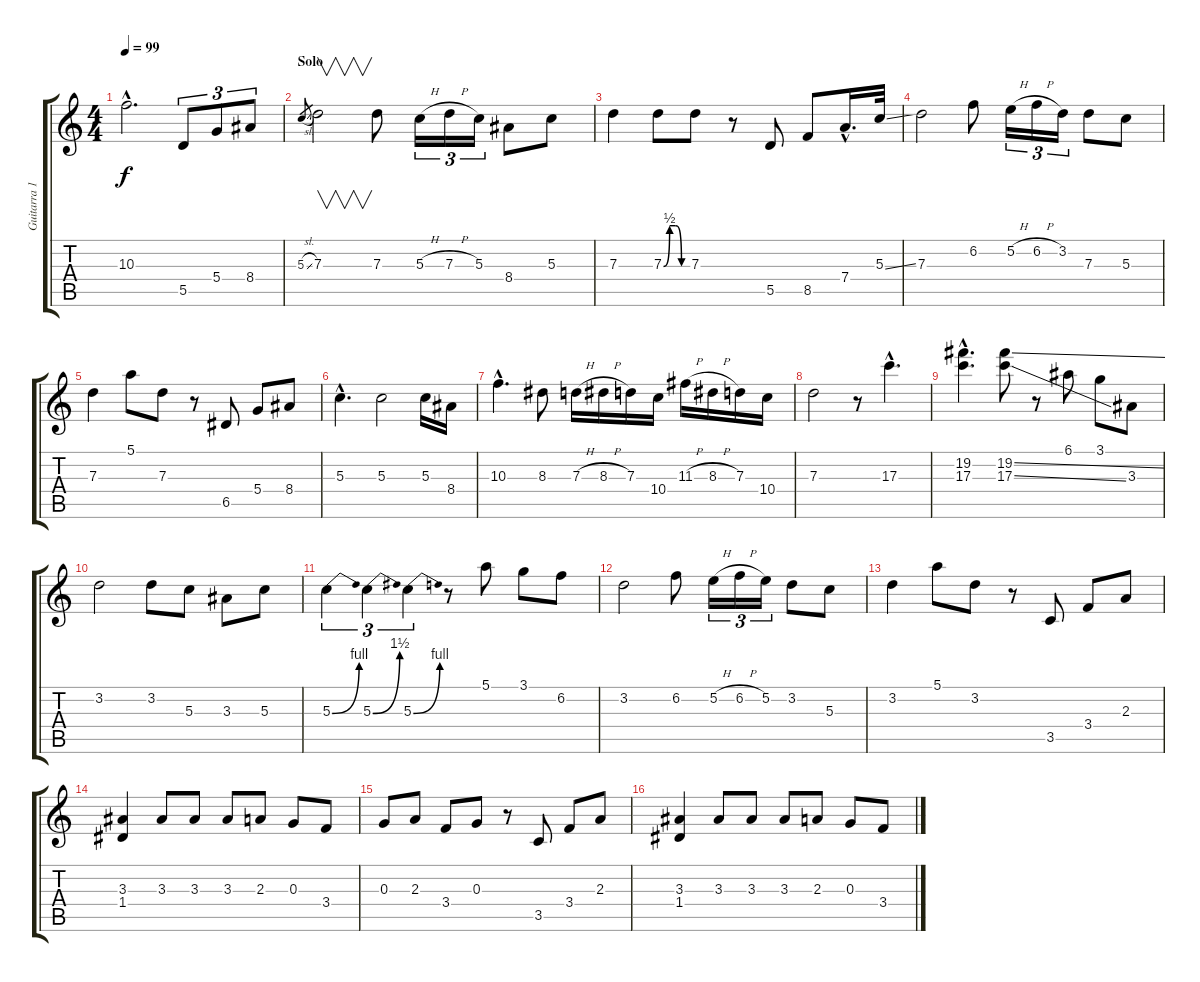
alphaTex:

\track ("Guitarra 1" "Guitarra 1") {instrument distortionguitar}
\staff {score tabs}
\tuning (E4 B3 G3 D3 A2 E2) {hide}
\ts (4 4)
\tempo 99
\clef g2
\ks c
10.3{hac}.2{d dy f} 5.5.8{tu (3 2)} 5.4.8{tu (3 2)} 8.4.8{tu (3 2)} |
\section ("" "Solo")
5.3{sl}.8{gr} 7.3.2{v} 7.3.8 5.3{h}.16{tu (3 2)} 7.3{h}.16{tu (3 2)} 5.3.16{tu (3 2)} 8.4.8 5.3.8 |
7.3.4 7.3{be (custom 0 0 15 2 30 2 45 0 60 0)}.8 7.3.8 r.8 5.5.8 8.5.8 7.4{hac}.16{d} 5.3{ss}.32 |
7.3.2 6.2.8 5.2{h}.16{tu (3 2)} 6.2{h}.16{tu (3 2)} 3.2.16{tu (3 2)} 7.3.8 5.3.8 |
7.3.4 5.1.8 7.3.8 r.8 6.5.8 5.4.8 8.4.8 |
5.3{hac}.4{d} 5.3.2 5.3.16 8.4.16 |
10.3{hac}.4{d} 8.3.8 7.3{h}.16 8.3{h}.16 7.3.16 10.4.16 11.3{h}.16 8.3{h}.16 7.3.16 10.4.16 |
7.3.2 r.8 17.3{hac}.4{d} |
(19.2{hac} 17.3{hac}).4{d} (19.2{ss} 17.3{ss}).8 r.8 6.1.8 3.1.8 3.3.8 |
3.2.2 3.2.8 5.3.8 3.3.8 5.3.8 |
5.3{be (bend 0 0 60 4)}.4{tu (3 2)} 5.3{be (bend 0 0 60 6)}.4{tu (3 2)} 5.3{be (bend 0 0 60 4)}.4{tu (3 2)} r.8 5.1.8 3.1.8 6.2.8 |
3.2.2 6.2.8 5.2{h}.16{tu (3 2)} 6.2{h}.16{tu (3 2)} 5.2.16{tu (3 2)} 3.2.8 5.3.8 |
3.2.4 5.1.8 3.2.8 r.8 3.5.8 3.4.8 2.3.8 |
(3.3 1.4).4 3.3.8 3.3.8 3.3.8 2.3.8 0.3.8 3.4.8 |
0.3.8 2.3.8 3.4.8 0.3.8 r.8 3.5.8 3.4.8 2.3.8 |
(3.3 1.4).4 3.3.8 3.3.8 3.3.8 2.3.8 0.3.8 3.4.8
